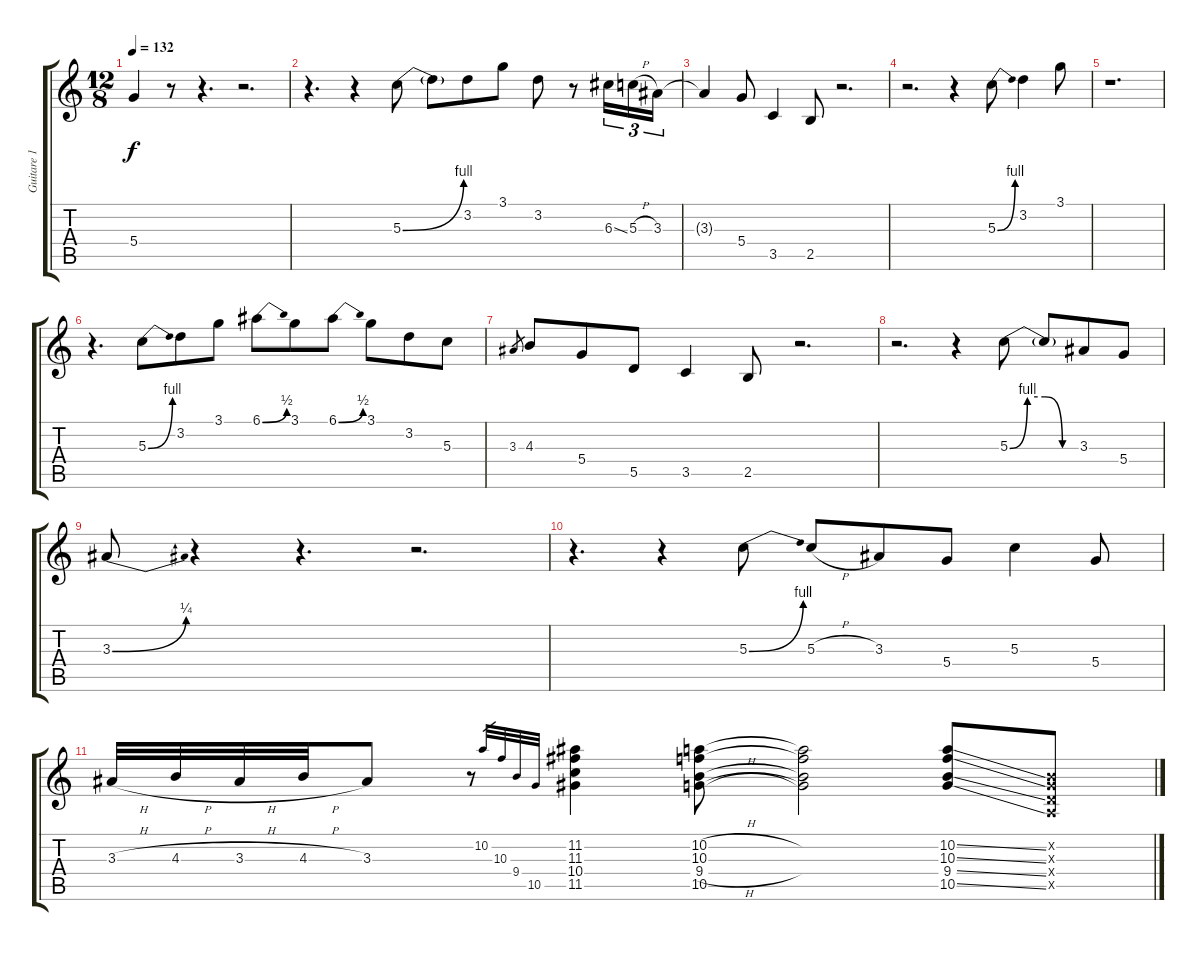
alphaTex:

\track ("Guitare 1" "Guitare 1") {instrument distortionguitar}
\staff {score tabs}
\tuning (E4 B3 G3 D3 A2 E2) {hide}
\ts (12 8)
\tempo 132
\clef g2
\ks c
5.4{t}.4{dy f} r.8 r.4{d} r.2{d} |
r.4{d} r.4 5.3{be (bend 0 0 60 4)}.8 5.3{t}.8 3.2.8 3.1.8 3.2.8 r.8 6.3{ss}.16{tu (3 2)} 5.3{h}.16{tu (3 2)} 3.3.16{tu (3 2)} |
3.3{t}.4 5.4.8 3.5.4 2.5.8 r.2{d} |
r.2{d} r.4 5.3{be (bend 0 0 60 4)}.8 3.2.4 3.1.8 |
r.1{d} |
r.4{d} 5.3{be (bend 0 0 60 4)}.8 3.2.8 3.1.8 6.1{be (bend 0 0 60 2)}.8 3.1.8 6.1{be (bend 0 0 60 2)}.8 3.1.8 3.2.8 5.3.8 |
3.3.8{gr} 4.3.8 5.4.8 5.5.8 3.5.4 2.5.8 r.2{d} |
r.2{d} r.4 5.3{be (custom 0 0 15 4 30 4 45 0 60 0)}.8 5.3{t}.8 3.3.8 5.4.8 |
3.3{be (bend 0 0 60 1)}.8 r.4 r.4{d} r.2{d} |
r.4{d} r.4 5.3{be (bend 0 0 60 4)}.8 5.3{h}.8 3.3.8 5.4.8 5.3.4 5.4.8 |
3.3{h}.32 4.3{h}.32 3.3{h}.32 4.3{h}.32 3.3.8 r.8 10.2.32{gr} 10.3.32{gr} 9.4.32{gr} 10.5.32{gr} (11.2 11.3 10.4 11.5).4 (10.2{h} 10.3{h} 9.4{h} 10.5{h}).8 (10.2{t} 10.3{t} 9.4{t} 10.5{t}).2 (10.2{ss} 10.3{ss} 9.4{ss} 10.5{ss}).8 (0.2{x} 0.3{x} 0.4{x} 0.5{x}).8
